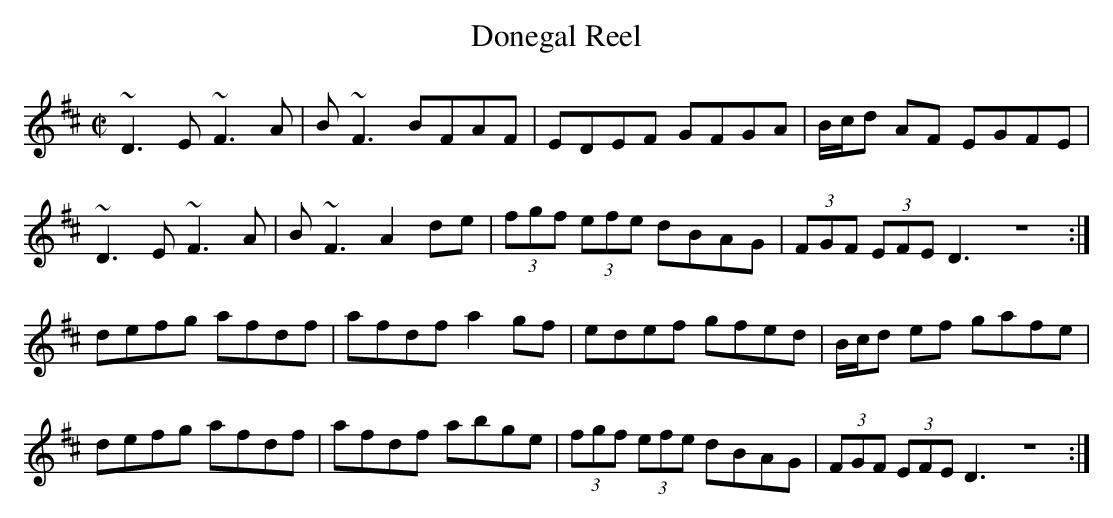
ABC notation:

X:1
T:Donegal Reel
M:C|
L:1/8
K:D
~D3E ~F3A | B~F3 BFAF | EDEF GFGA | B/c/d AF EGFE |!
~D3E ~F3A | B~F3 A2 de | (3fgf (3efe dBAG | (3FGF (3EFE D3Z:|!
defg afdf | afdf a2gf | edef gfed | B/c/d ef gafe |!
defg afdf | afdf abge |  (3fgf (3efe dBAG | (3FGF (3EFE D3Z:|!
